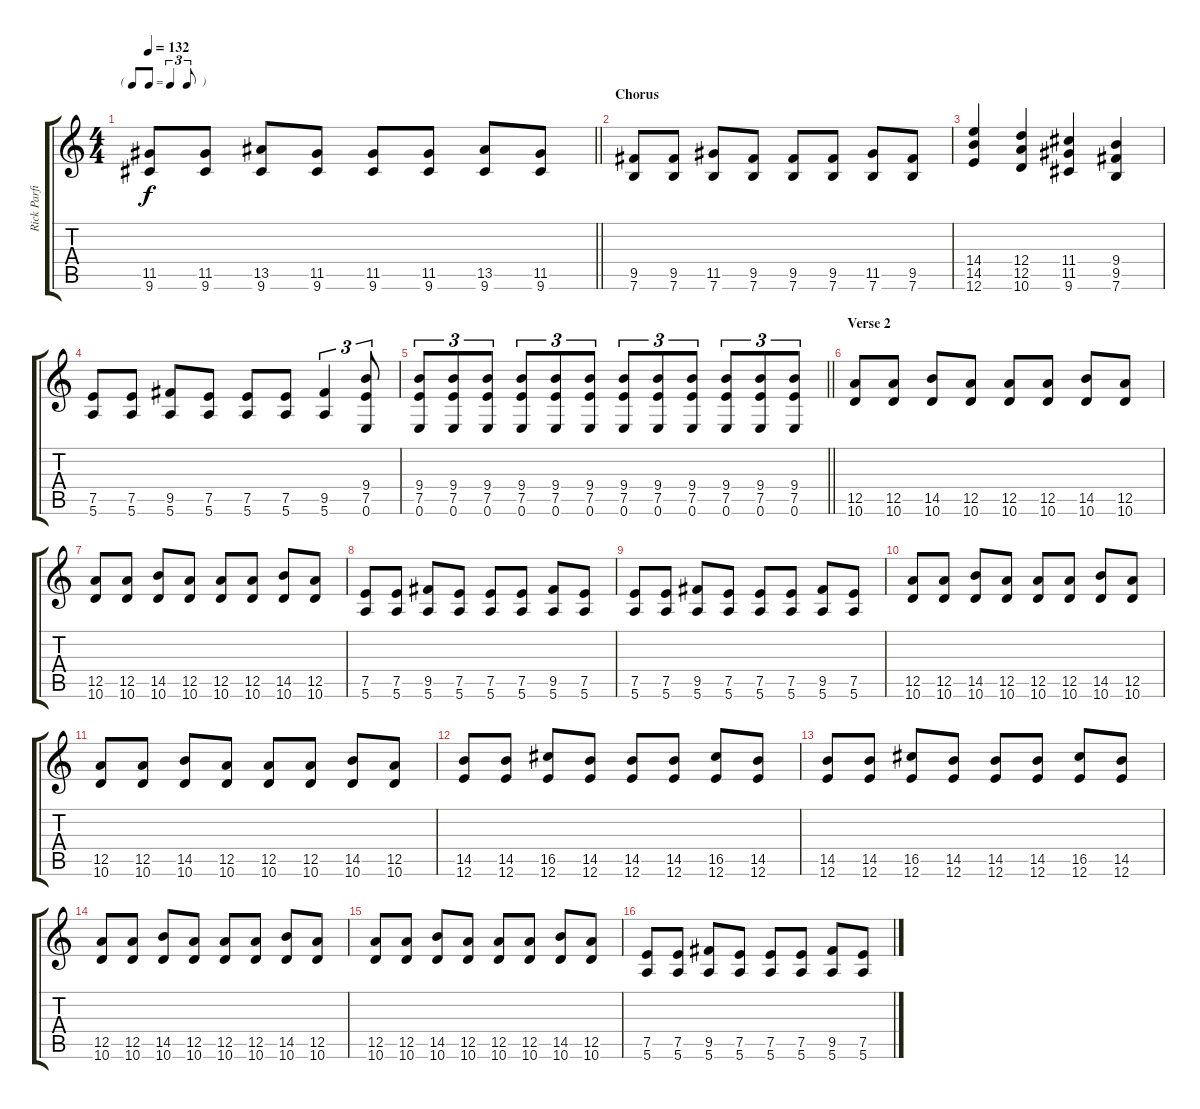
\track ("Rick Parfitt" "Rick Parfi") {instrument distortionguitar}
\staff {score tabs}
\tuning (E4 B3 G3 D3 A2 E2) {hide}
\ts (4 4)
\tf triplet8th
\tempo 132
\clef g2
\barLineRight lightlight
\ks c
(11.5 9.6).8{dy f} (11.5 9.6).8 (13.5 9.6).8 (11.5 9.6).8 (11.5 9.6).8 (11.5 9.6).8 (13.5 9.6).8 (11.5 9.6).8 |
\section ("" "Chorus")
(9.5 7.6).8 (9.5 7.6).8 (11.5 7.6).8 (9.5 7.6).8 (9.5 7.6).8 (9.5 7.6).8 (11.5 7.6).8 (9.5 7.6).8 |
(14.4 14.5 12.6).4 (12.4 12.5 10.6).4 (11.4 11.5 9.6).4 (9.4 9.5 7.6).4 |
(7.5 5.6).8 (7.5 5.6).8 (9.5 5.6).8 (7.5 5.6).8 (7.5 5.6).8 (7.5 5.6).8 (9.5 5.6).4{tu (3 2)} (9.4 7.5 0.6).8{tu (3 2)} |
\barLineRight lightlight
(9.4 7.5 0.6).8{tu (3 2)} (9.4 7.5 0.6).8{tu (3 2)} (9.4 7.5 0.6).8{tu (3 2)} (9.4 7.5 0.6).8{tu (3 2)} (9.4 7.5 0.6).8{tu (3 2)} (9.4 7.5 0.6).8{tu (3 2)} (9.4 7.5 0.6).8{tu (3 2)} (9.4 7.5 0.6).8{tu (3 2)} (9.4 7.5 0.6).8{tu (3 2)} (9.4 7.5 0.6).8{tu (3 2)} (9.4 7.5 0.6).8{tu (3 2)} (9.4 7.5 0.6).8{tu (3 2)} |
\section ("" "Verse 2")
(12.5 10.6).8 (12.5 10.6).8 (14.5 10.6).8 (12.5 10.6).8 (12.5 10.6).8 (12.5 10.6).8 (14.5 10.6).8 (12.5 10.6).8 |
(12.5 10.6).8 (12.5 10.6).8 (14.5 10.6).8 (12.5 10.6).8 (12.5 10.6).8 (12.5 10.6).8 (14.5 10.6).8 (12.5 10.6).8 |
(7.5 5.6).8 (7.5 5.6).8 (9.5 5.6).8 (7.5 5.6).8 (7.5 5.6).8 (7.5 5.6).8 (9.5 5.6).8 (7.5 5.6).8 |
(7.5 5.6).8 (7.5 5.6).8 (9.5 5.6).8 (7.5 5.6).8 (7.5 5.6).8 (7.5 5.6).8 (9.5 5.6).8 (7.5 5.6).8 |
(12.5 10.6).8 (12.5 10.6).8 (14.5 10.6).8 (12.5 10.6).8 (12.5 10.6).8 (12.5 10.6).8 (14.5 10.6).8 (12.5 10.6).8 |
(12.5 10.6).8 (12.5 10.6).8 (14.5 10.6).8 (12.5 10.6).8 (12.5 10.6).8 (12.5 10.6).8 (14.5 10.6).8 (12.5 10.6).8 |
(14.5 12.6).8 (14.5 12.6).8 (16.5 12.6).8 (14.5 12.6).8 (14.5 12.6).8 (14.5 12.6).8 (16.5 12.6).8 (14.5 12.6).8 |
(14.5 12.6).8 (14.5 12.6).8 (16.5 12.6).8 (14.5 12.6).8 (14.5 12.6).8 (14.5 12.6).8 (16.5 12.6).8 (14.5 12.6).8 |
(12.5 10.6).8 (12.5 10.6).8 (14.5 10.6).8 (12.5 10.6).8 (12.5 10.6).8 (12.5 10.6).8 (14.5 10.6).8 (12.5 10.6).8 |
(12.5 10.6).8 (12.5 10.6).8 (14.5 10.6).8 (12.5 10.6).8 (12.5 10.6).8 (12.5 10.6).8 (14.5 10.6).8 (12.5 10.6).8 |
(7.5 5.6).8 (7.5 5.6).8 (9.5 5.6).8 (7.5 5.6).8 (7.5 5.6).8 (7.5 5.6).8 (9.5 5.6).8 (7.5 5.6).8
